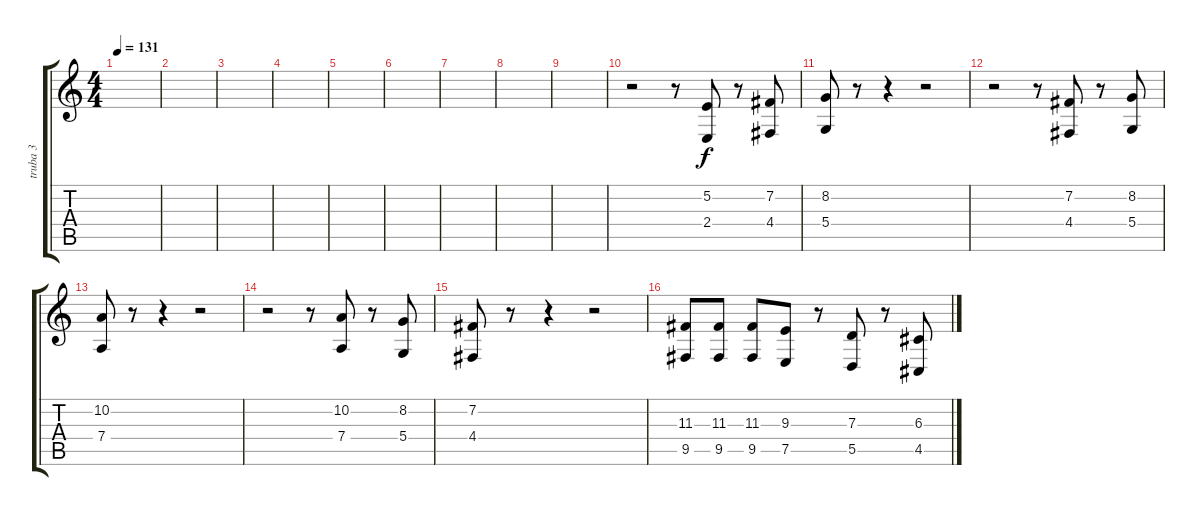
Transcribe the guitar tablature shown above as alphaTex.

\track ("truba 3" "truba 3") {instrument sopranosax}
\staff {score tabs}
\tuning (E4 B3 G3 D3 A2 E2) {hide}
\ts (4 4)
\tempo 131
\clef g2
\ks c
|
|
|
|
|
|
|
|
|
r.2 r.8 (5.2 2.4).8 r.8 (7.2 4.4).8 |
(8.2 5.4).8 r.8 r.4 r.2 |
r.2 r.8 (7.2 4.4).8 r.8 (8.2 5.4).8 |
(10.2 7.4).8 r.8 r.4 r.2 |
r.2 r.8 (10.2 7.4).8 r.8 (8.2 5.4).8 |
(7.2 4.4).8 r.8 r.4 r.2 |
(11.3 9.5).8 (11.3 9.5).8 (11.3 9.5).8 (9.3 7.5).8 r.8 (7.3 5.5).8 r.8 (6.3 4.5).8
